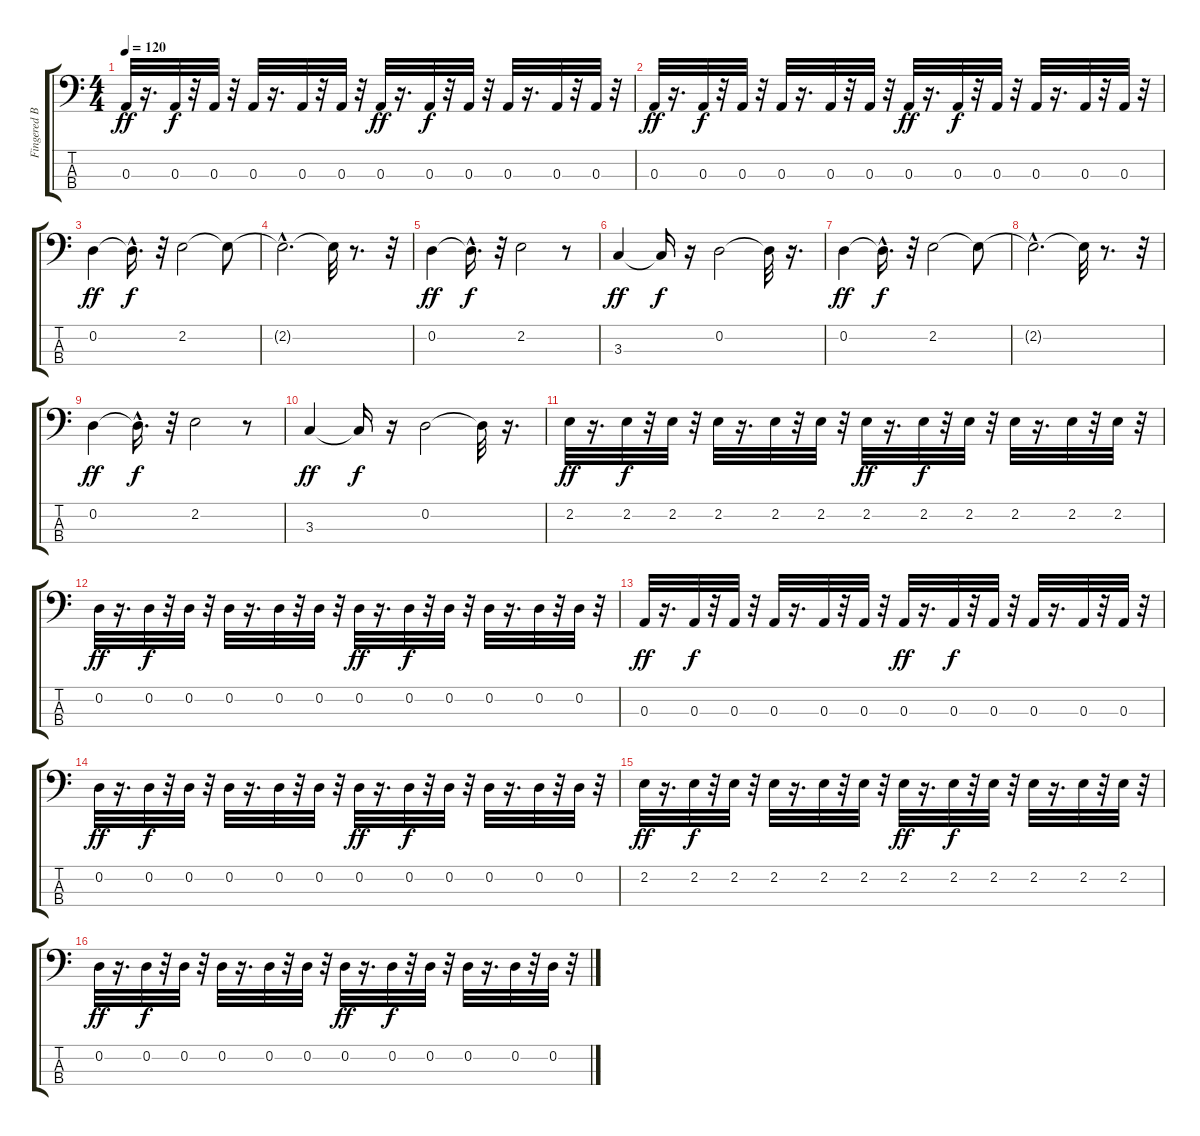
\track ("Fingered Bass" "Fingered B") {instrument electricbassfinger}
\staff {score tabs}
\tuning (G2 D2 A1 E1) {hide}
\ts (4 4)
\tempo 120
\clef f4
\ks c
0.3.32{dy ff} r.16{d} 0.3.32{dy f} r.32 0.3.32 r.32 0.3.32 r.16{d} 0.3.32 r.32 0.3.32 r.32 0.3.32{dy ff} r.16{d} 0.3.32{dy f} r.32 0.3.32 r.32 0.3.32 r.16{d} 0.3.32 r.32 0.3.32 r.32 |
0.3.32{dy ff} r.16{d} 0.3.32{dy f} r.32 0.3.32 r.32 0.3.32 r.16{d} 0.3.32 r.32 0.3.32 r.32 0.3.32{dy ff} r.16{d} 0.3.32{dy f} r.32 0.3.32 r.32 0.3.32 r.16{d} 0.3.32 r.32 0.3.32 r.32 |
0.2.4{dy ff} 0.2{hac t}.16{d dy f} r.32 2.2.2 2.2{t}.8 |
2.2{hac t}.2{d} 2.2{t}.32 r.8{d} r.32 |
0.2.4{dy ff} 0.2{hac t}.16{d dy f} r.32 2.2.2 r.8 |
3.3.4{dy ff} 3.3{t}.16{dy f} r.16 0.2.2 0.2{t}.32 r.16{d} |
0.2.4{dy ff} 0.2{hac t}.16{d dy f} r.32 2.2.2 2.2{t}.8 |
2.2{hac t}.2{d} 2.2{t}.32 r.8{d} r.32 |
0.2.4{dy ff} 0.2{hac t}.16{d dy f} r.32 2.2.2 r.8 |
3.3.4{dy ff} 3.3{t}.16{dy f} r.16 0.2.2 0.2{t}.32 r.16{d} |
2.2.32{dy ff} r.16{d} 2.2.32{dy f} r.32 2.2.32 r.32 2.2.32 r.16{d} 2.2.32 r.32 2.2.32 r.32 2.2.32{dy ff} r.16{d} 2.2.32{dy f} r.32 2.2.32 r.32 2.2.32 r.16{d} 2.2.32 r.32 2.2.32 r.32 |
0.2.32{dy ff} r.16{d} 0.2.32{dy f} r.32 0.2.32 r.32 0.2.32 r.16{d} 0.2.32 r.32 0.2.32 r.32 0.2.32{dy ff} r.16{d} 0.2.32{dy f} r.32 0.2.32 r.32 0.2.32 r.16{d} 0.2.32 r.32 0.2.32 r.32 |
0.3.32{dy ff} r.16{d} 0.3.32{dy f} r.32 0.3.32 r.32 0.3.32 r.16{d} 0.3.32 r.32 0.3.32 r.32 0.3.32{dy ff} r.16{d} 0.3.32{dy f} r.32 0.3.32 r.32 0.3.32 r.16{d} 0.3.32 r.32 0.3.32 r.32 |
0.2.32{dy ff} r.16{d} 0.2.32{dy f} r.32 0.2.32 r.32 0.2.32 r.16{d} 0.2.32 r.32 0.2.32 r.32 0.2.32{dy ff} r.16{d} 0.2.32{dy f} r.32 0.2.32 r.32 0.2.32 r.16{d} 0.2.32 r.32 0.2.32 r.32 |
2.2.32{dy ff} r.16{d} 2.2.32{dy f} r.32 2.2.32 r.32 2.2.32 r.16{d} 2.2.32 r.32 2.2.32 r.32 2.2.32{dy ff} r.16{d} 2.2.32{dy f} r.32 2.2.32 r.32 2.2.32 r.16{d} 2.2.32 r.32 2.2.32 r.32 |
0.2.32{dy ff} r.16{d} 0.2.32{dy f} r.32 0.2.32 r.32 0.2.32 r.16{d} 0.2.32 r.32 0.2.32 r.32 0.2.32{dy ff} r.16{d} 0.2.32{dy f} r.32 0.2.32 r.32 0.2.32 r.16{d} 0.2.32 r.32 0.2.32 r.32
